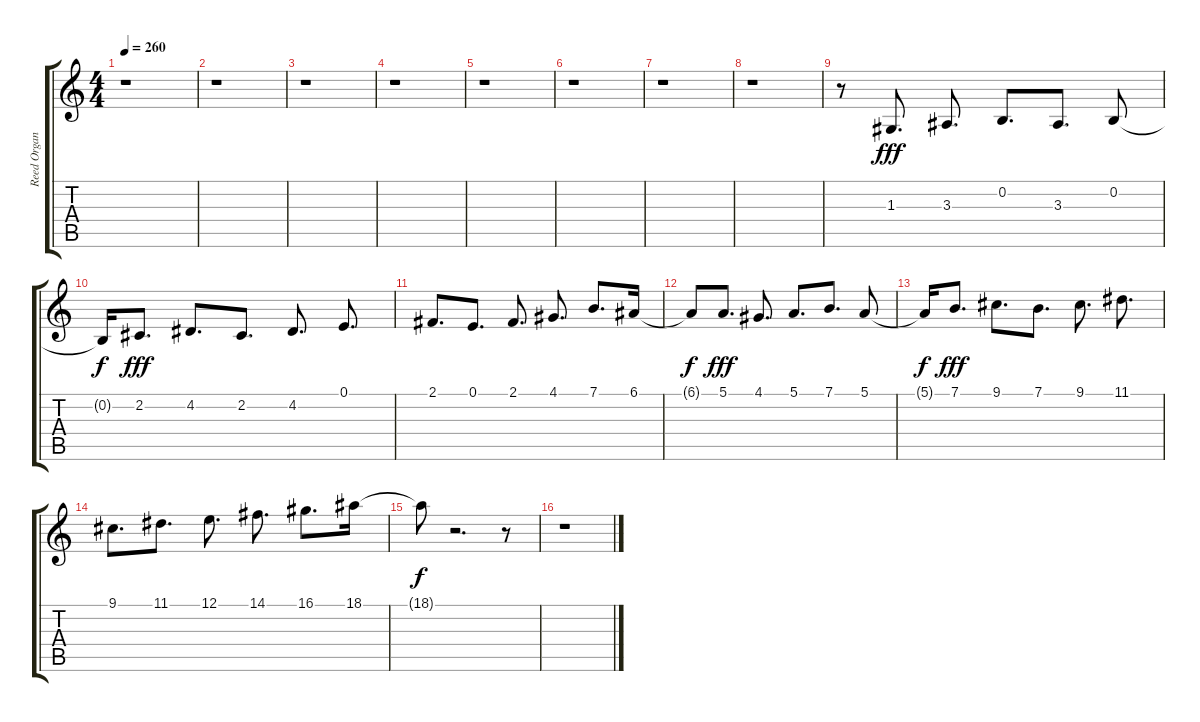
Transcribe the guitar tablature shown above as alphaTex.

\track ("Reed Organ" "Reed Organ") {instrument reedorgan}
\staff {score tabs}
\tuning (E4 B3 G3 D3 A2 E2) {hide}
\ts (4 4)
\tempo 260
\clef g2
\ks c
r.1{dy fff} |
r.1 |
r.1 |
r.1 |
r.1 |
r.1 |
r.1 |
r.1 |
r.8 1.3.8{d} 3.3.8{d} 0.2.8{d} 3.3.8{d} 0.2.8 |
0.2{t}.16{dy f} 2.2.8{d dy fff} 4.2.8{d} 2.2.8{d} 4.2.8{d} 0.1.8{d} |
2.1.8{d} 0.1.8{d} 2.1.8{d} 4.1.8{d} 7.1.8{d} 6.1.16 |
6.1{t}.8{dy f} 5.1.8{d dy fff} 4.1.8{d} 5.1.8{d} 7.1.8{d} 5.1.8 |
5.1{t}.16{dy f} 7.1.8{d dy fff} 9.1.8{d} 7.1.8{d} 9.1.8{d} 11.1.8{d} |
9.1.8{d} 11.1.8{d} 12.1.8{d} 14.1.8{d} 16.1.8{d} 18.1.16 |
18.1{t}.8{dy f} r.2{d} r.8 |
r.1
